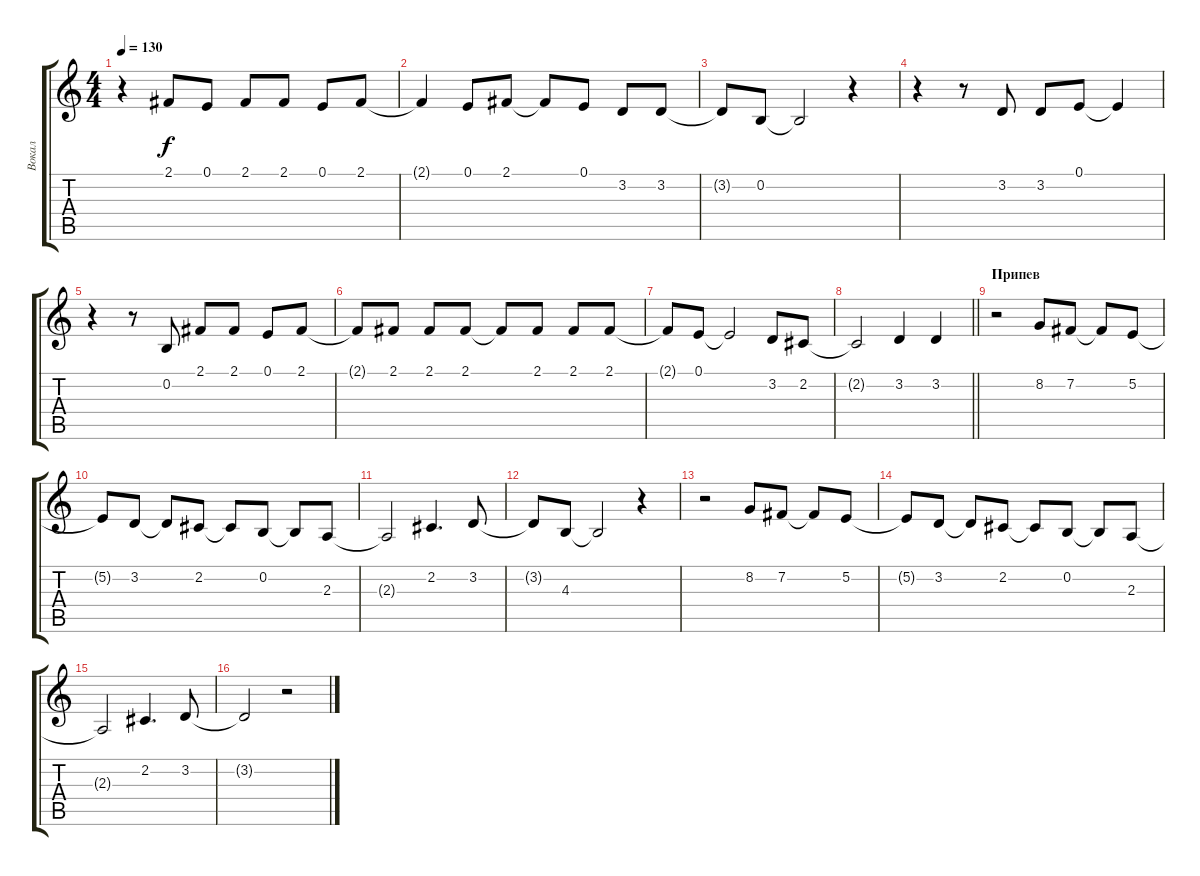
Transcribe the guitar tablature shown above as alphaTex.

\track ("Вокал" "Вокал") {instrument sopranosax}
\staff {score tabs}
\tuning (E4 B3 G3 D3 A2 E2) {hide}
\ts (4 4)
\tempo 130
\clef g2
\ks c
r.4{dy f} 2.1.8 0.1.8 2.1.8 2.1.8 0.1.8 2.1.8 |
2.1{t}.4 0.1.8 2.1.8 2.1{t}.8 0.1.8 3.2.8 3.2.8 |
3.2{t}.8 0.2.8 0.2{t}.2 r.4 |
r.4 r.8 3.2.8 3.2.8 0.1.8 0.1{t}.4 |
r.4 r.8 0.2.8 2.1.8 2.1.8 0.1.8 2.1.8 |
2.1{t}.8 2.1.8 2.1.8 2.1.8 2.1{t}.8 2.1.8 2.1.8 2.1.8 |
2.1{t}.8 0.1.8 0.1{t}.2 3.2.8 2.2.8 |
\barLineRight lightlight
2.2{t}.2 3.2.4 3.2.4 |
\section ("" "Припев")
r.2 8.2.8 7.2.8 7.2{t}.8 5.2.8 |
5.2{t}.8 3.2.8 3.2{t}.8 2.2.8 2.2{t}.8 0.2.8 0.2{t}.8 2.3.8 |
2.3{t}.2 2.2.4{d} 3.2.8 |
3.2{t}.8 4.3.8 4.3{t}.2 r.4 |
r.2 8.2.8 7.2.8 7.2{t}.8 5.2.8 |
5.2{t}.8 3.2.8 3.2{t}.8 2.2.8 2.2{t}.8 0.2.8 0.2{t}.8 2.3.8 |
2.3{t}.2 2.2.4{d} 3.2.8 |
3.2{t}.2 r.2
